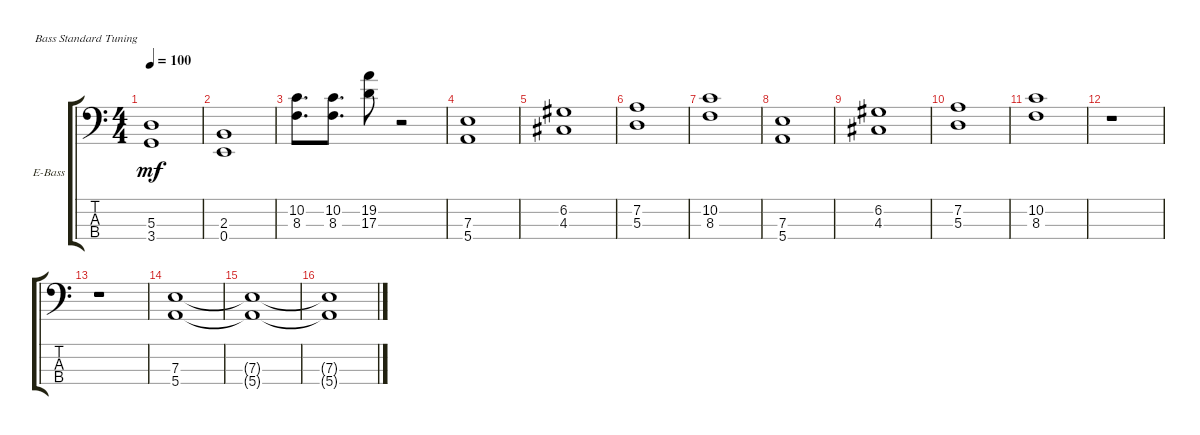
\defaultSystemsLayout 4
\bracketExtendMode groupsimilarinstruments
\firstSystemTrackNameOrientation horizontal
\otherSystemsTrackNameOrientation horizontal
\track ("Synth Bass" "E-Bass") {instrument electricbassfinger}
\staff {score tabs}
\tuning (G2 D2 A1 E1)
\ts (4 4)
\tempo 100
\clef f4
\ks c
(3.4 5.3).1{dy mf} |
(0.4 2.3).1 |
(8.3 10.2).8{d} (8.3 10.2).8{d} (19.2 17.3).8 r.2 |
(7.3 5.4).1 |
(4.3 6.2).1 |
(5.3 7.2).1 |
(10.2 8.3).1 |
(7.3 5.4).1 |
(4.3 6.2).1 |
(5.3 7.2).1 |
(8.3 10.2).1 |
r.1 |
r.1 |
(7.3 5.4).1 |
(7.3{t} 5.4{t}).1 |
(7.3{t} 5.4{t}).1
